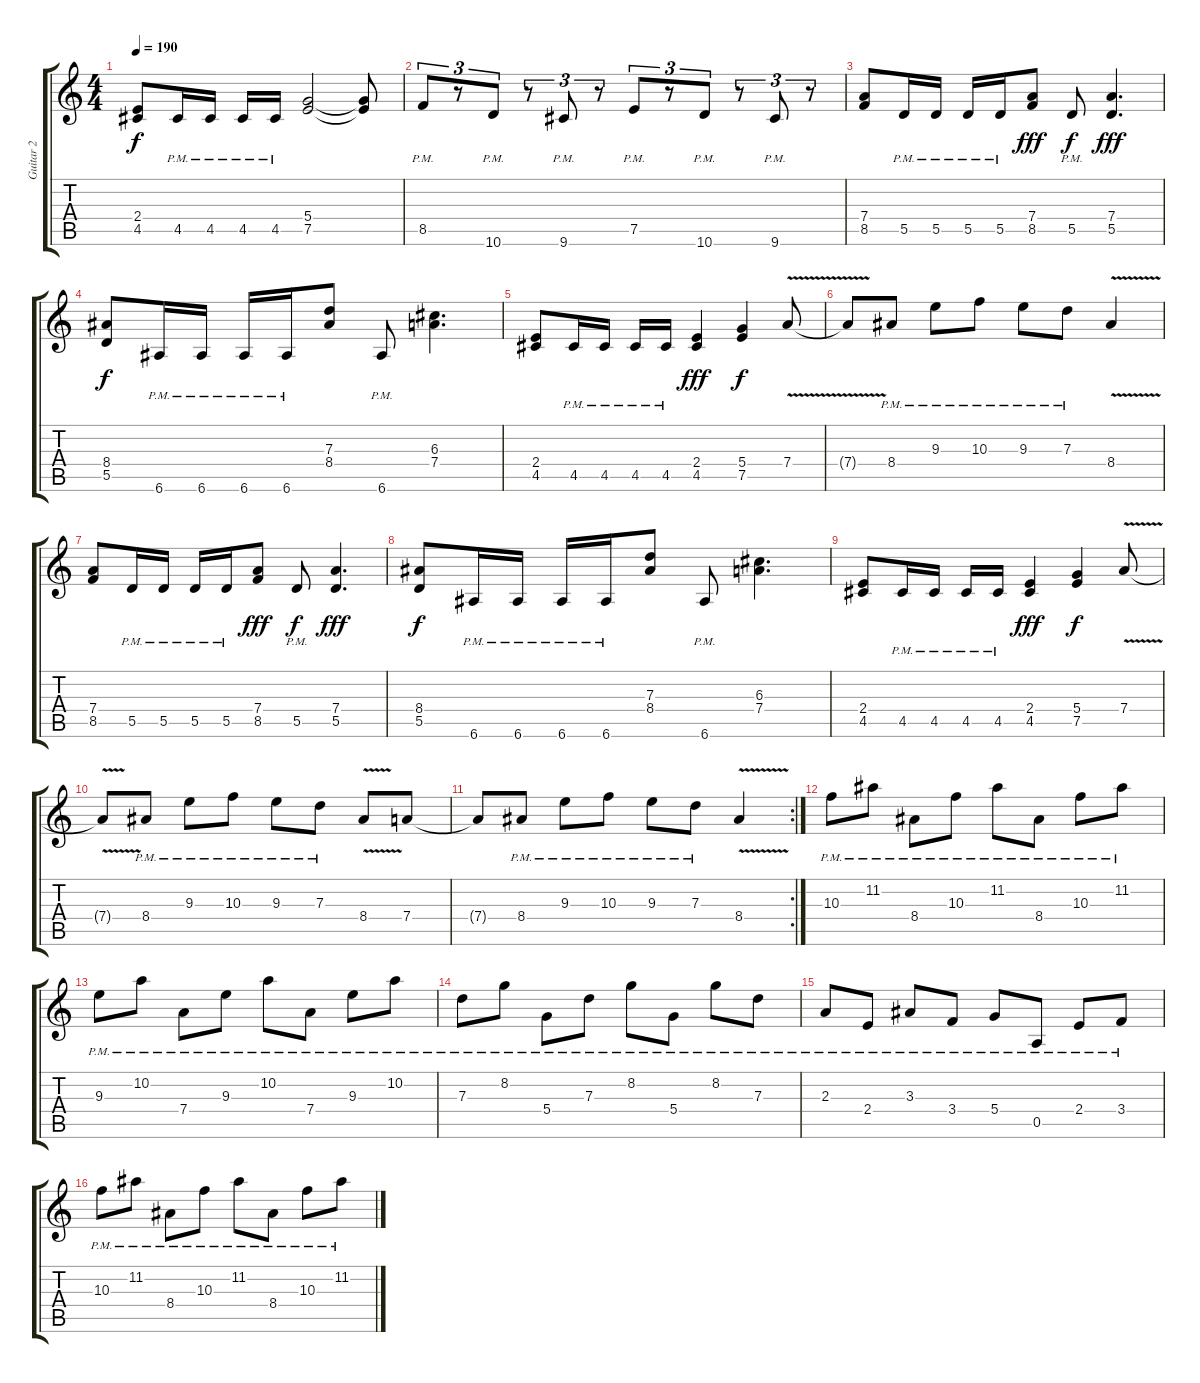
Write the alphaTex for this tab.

\track ("Guitar 2" "Guitar 2") {instrument distortionguitar}
\staff {score tabs}
\tuning (E4 B3 G3 D3 A2 E2) {hide}
\ts (4 4)
\tempo 190
\clef g2
\ks c
(2.4 4.5).8{dy f} 4.5{pm}.16 4.5{pm}.16 4.5{pm}.16 4.5{pm}.16 (5.4 7.5).2 (5.4{t} 7.5{t}).8 |
8.5{pm}.8{tu (3 2)} r.8{tu (3 2)} 10.6{pm}.8{tu (3 2)} r.8{tu (3 2)} 9.6{pm}.8{tu (3 2)} r.8{tu (3 2)} 7.5{pm}.8{tu (3 2)} r.8{tu (3 2)} 10.6{pm}.8{tu (3 2)} r.8{tu (3 2)} 9.6{pm}.8{tu (3 2)} r.8{tu (3 2)} |
(7.4 8.5).8 5.5{pm}.16 5.5{pm}.16 5.5{pm}.16 5.5{pm}.16 (7.4 8.5).8{dy fff} 5.5{pm}.8{dy f} (7.4 5.5).4{d dy fff} |
(8.4 5.5).8{dy f} 6.6{pm}.16 6.6{pm}.16 6.6{pm}.16 6.6{pm}.16 (7.3 8.4).8 6.6{pm}.8 (6.3 7.4).4{d} |
(2.4 4.5).8 4.5{pm}.16 4.5{pm}.16 4.5{pm}.16 4.5{pm}.16 (2.4 4.5).4{dy fff} (5.4 7.5).4{dy f} 7.4{v}.8 |
7.4{t}.8 8.4{pm}.8 9.3{pm}.8 10.3{pm}.8 9.3{pm}.8 7.3{pm}.8 8.4{v}.4 |
(7.4 8.5).8 5.5{pm}.16 5.5{pm}.16 5.5{pm}.16 5.5{pm}.16 (7.4 8.5).8{dy fff} 5.5{pm}.8{dy f} (7.4 5.5).4{d dy fff} |
(8.4 5.5).8{dy f} 6.6{pm}.16 6.6{pm}.16 6.6{pm}.16 6.6{pm}.16 (7.3 8.4).8 6.6{pm}.8 (6.3 7.4).4{d} |
(2.4 4.5).8 4.5{pm}.16 4.5{pm}.16 4.5{pm}.16 4.5{pm}.16 (2.4 4.5).4{dy fff} (5.4 7.5).4{dy f} 7.4{v}.8 |
7.4{t}.8 8.4{pm}.8 9.3{pm}.8 10.3{pm}.8 9.3{pm}.8 7.3{pm}.8 8.4{v}.8 7.4.8 |
\rc 2
7.4{t}.8 8.4{pm}.8 9.3{pm}.8 10.3{pm}.8 9.3{pm}.8 7.3{pm}.8 8.4{v}.4 |
10.3{pm}.8 11.2{pm}.8 8.4{pm}.8 10.3{pm}.8 11.2{pm}.8 8.4{pm}.8 10.3{pm}.8 11.2{pm}.8 |
9.3{pm}.8 10.2{pm}.8 7.4{pm}.8 9.3{pm}.8 10.2{pm}.8 7.4{pm}.8 9.3{pm}.8 10.2{pm}.8 |
7.3{pm}.8 8.2{pm}.8 5.4{pm}.8 7.3{pm}.8 8.2{pm}.8 5.4{pm}.8 8.2{pm}.8 7.3{pm}.8 |
2.3{pm}.8 2.4{pm}.8 3.3{pm}.8 3.4{pm}.8 5.4{pm}.8 0.5{pm}.8 2.4{pm}.8 3.4{pm}.8 |
10.3{pm}.8 11.2{pm}.8 8.4{pm}.8 10.3{pm}.8 11.2{pm}.8 8.4{pm}.8 10.3{pm}.8 11.2{pm}.8
